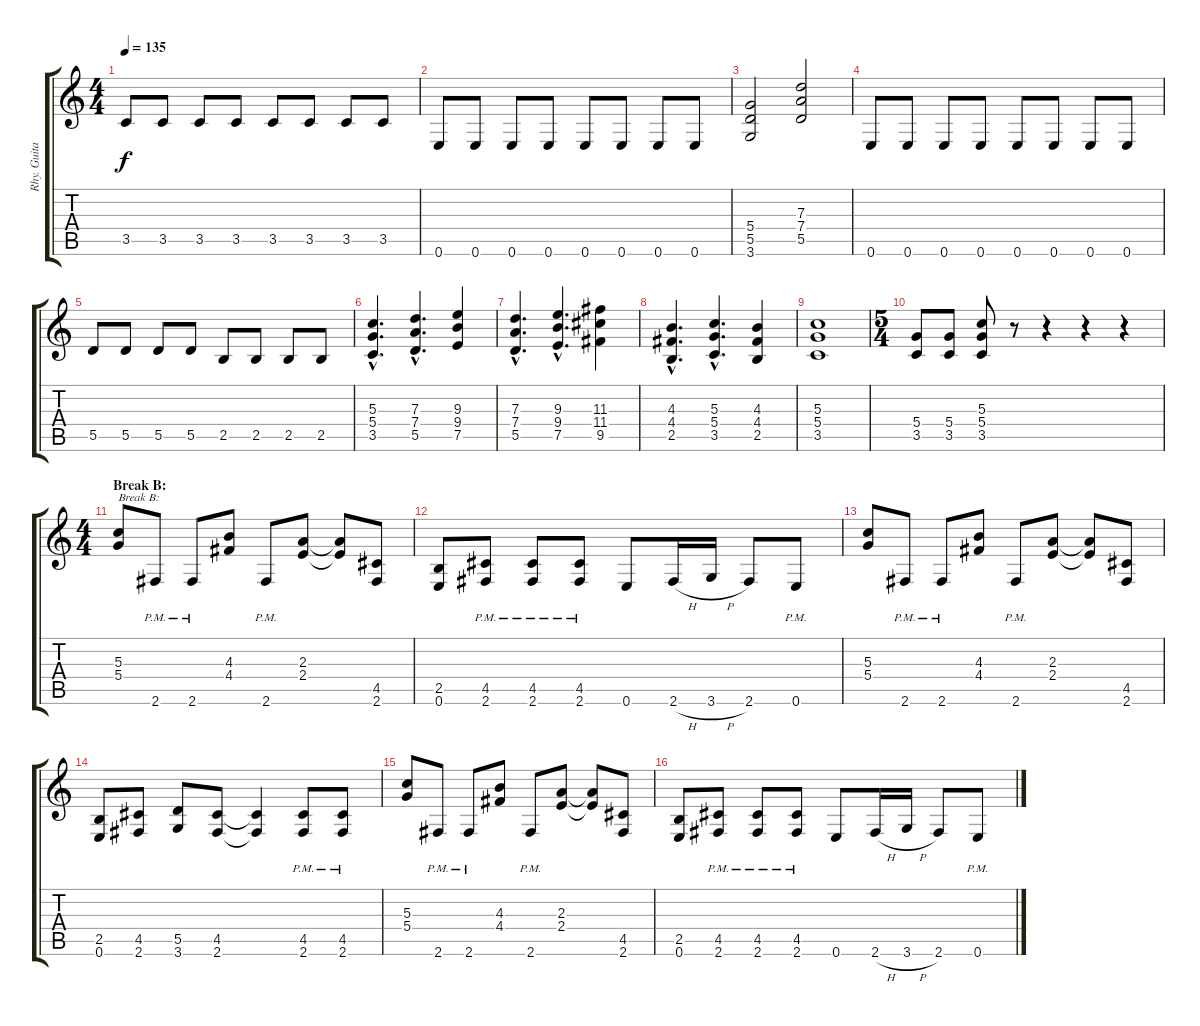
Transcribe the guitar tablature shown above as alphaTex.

\track ("Rhy. Guitar 1" "Rhy. Guita") {instrument distortionguitar}
\staff {score tabs}
\tuning (E4 B3 G3 D3 A2 E2) {hide}
\ts (4 4)
\tempo 135
\clef g2
\ks c
3.5.8{dy f} 3.5.8 3.5.8 3.5.8 3.5.8 3.5.8 3.5.8 3.5.8 |
0.6.8 0.6.8 0.6.8 0.6.8 0.6.8 0.6.8 0.6.8 0.6.8 |
(5.4 5.5 3.6).2 (7.3 7.4 5.5).2 |
0.6.8 0.6.8 0.6.8 0.6.8 0.6.8 0.6.8 0.6.8 0.6.8 |
5.5.8 5.5.8 5.5.8 5.5.8 2.5.8 2.5.8 2.5.8 2.5.8 |
(5.3{hac} 5.4{hac} 3.5{hac}).4{d} (7.3{hac} 7.4{hac} 5.5{hac}).4{d} (9.3 9.4 7.5).4 |
(7.3{hac} 7.4{hac} 5.5{hac}).4{d} (9.3{hac} 9.4{hac} 7.5{hac}).4{d} (11.3 11.4 9.5).4 |
(4.3{hac} 4.4{hac} 2.5{hac}).4{d} (5.3{hac} 5.4{hac} 3.5{hac}).4{d} (4.3 4.4 2.5).4 |
(5.3 5.4 3.5).1 |
\ts (5 4)
(5.4 3.5).8 (5.4 3.5).8 (5.3 5.4 3.5).8 r.8 r.4 r.4 r.4 |
\ts (4 4)
\section ("" "Break B:")
(5.3 5.4).8{txt "Break B:"} 2.6{pm}.8 2.6{pm}.8 (4.3 4.4).8 2.6{pm}.8 (2.3 2.4).8 (2.3{t} 2.4{t}).8 (4.5 2.6).8 |
(2.5 0.6).8 (4.5{pm} 2.6{pm}).8 (4.5{pm} 2.6{pm}).8 (4.5{pm} 2.6{pm}).8 0.6.8 2.6{h}.16 3.6{h}.16 2.6.8 0.6{pm}.8 |
(5.3 5.4).8 2.6{pm}.8 2.6{pm}.8 (4.3 4.4).8 2.6{pm}.8 (2.3 2.4).8 (2.3{t} 2.4{t}).8 (4.5 2.6).8 |
(2.5 0.6).8 (4.5 2.6).8 (5.5 3.6).8 (4.5 2.6).8 (4.5{t} 2.6{t}).4 (4.5{pm} 2.6{pm}).8 (4.5{pm} 2.6{pm}).8 |
(5.3 5.4).8 2.6{pm}.8 2.6{pm}.8 (4.3 4.4).8 2.6{pm}.8 (2.3 2.4).8 (2.3{t} 2.4{t}).8 (4.5 2.6).8 |
(2.5 0.6).8 (4.5{pm} 2.6{pm}).8 (4.5{pm} 2.6{pm}).8 (4.5{pm} 2.6{pm}).8 0.6.8 2.6{h}.16 3.6{h}.16 2.6.8 0.6{pm}.8
